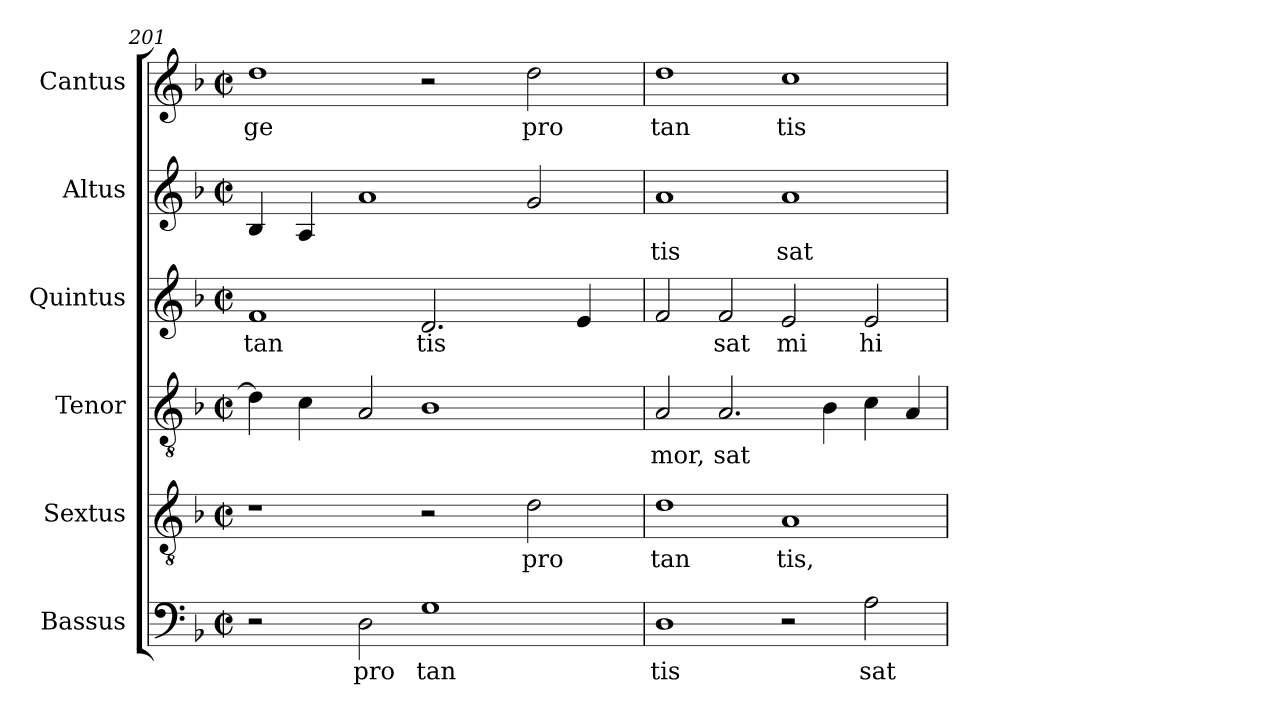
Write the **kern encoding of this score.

**kern	**text	**kern	**text	**kern	**text	**kern	**text	**kern	**text	**kern	**text
*part6	*part6	*part5	*part5	*part4	*part4	*part3	*part3	*part2	*part2	*part1	*part1
*staff6	*staff6	*staff5	*staff5	*staff4	*staff4	*staff3	*staff3	*staff2	*staff2	*staff1	*staff1
*I"Bassus	*	*I"Sextus	*	*I"Tenor	*	*I"Quintus	*	*I"Altus	*	*I"Cantus	*
*I'Bassus	*	*I'Sextus	*	*I'Tenor	*	*I'Quintus	*	*I'Altus	*	*I'Cantus	*
!!LO:LB:g=z
*clefF4	*	*clefGv2	*	*clefGv2	*	*clefG2	*	*clefG2	*	*clefG2	*
*k[b-]	*	*k[b-]	*	*k[b-]	*	*k[b-]	*	*k[b-]	*	*k[b-]	*
*F:	*	*F:	*	*F:	*	*F:	*	*F:	*	*F:	*
*M2/2	*	*M2/2	*	*M2/2	*	*M2/2	*	*M2/2	*	*M2/2	*
*met(c|)	*	*met(c|)	*	*met(c|)	*	*met(c|)	*	*met(c|)	*	*met(c|)	*
=201	=201	=201	=201	=201	=201	=201	=201	=201	=201	=201	=201
!	!	!	!	!	!	!	!LO:LY:b:cj	!	!	!	!LO:LY:b:cj
*	*	*	*	*^	*	*^	*	*^	*	*	*
2r	.	1r	.	4d\]	4ryy	.	1f	4.ryy	tan	4B-/	8..ryy	.	1dd	-ge
.	.	.	.	.	.	.	.	.	.	.	1ryy	.	.	.
.	.	.	.	4c\	64ryy	.	.	.	.	4A/	.	.	.	.
.	.	.	.	.	1ryy	.	.	.	.	.	.	.	.	.
.	.	.	.	.	.	.	.	1ryy	.	.	.	.	.	.
!	!LO:LY:b:cj	!	!	!	!	!	!	!	!	!	!	!	!	!
2D\	pro	.	.	2A/	.	.	.	.	.	1a	.	.	.	.
!	!LO:LY:b:cj	!	!	!	!	!	!	!	!LO:LY:b:cj	!	!	!	!	!
1G	tan	2r	.	1B-	.	.	2.d/	.	tis	.	.	.	2r	.
.	.	.	.	.	.	.	.	.	.	.	2ryy	.	.	.
.	.	.	.	.	2ryy	.	.	.	.	.	.	.	.	.
.	.	.	.	.	.	.	.	2ryy	.	.	.	.	.	.
!	!	!	!LO:LY:b:cj	!	!	!	!	!	!	!	!	!	!	!LO:LY:b:cj
.	.	2d\	pro	.	.	.	.	.	.	2g/	.	.	2dd\	pro
.	.	.	.	.	.	.	.	.	.	.	4ryy	.	.	.
.	.	.	.	.	.	.	4e/	.	.	.	.	.	.	.
.	.	.	.	.	8...ryy	.	.	.	.	.	.	.	.	.
.	.	.	.	.	.	.	.	8ryy	.	.	.	.	.	.
.	.	.	.	.	.	.	.	.	.	.	32ryy	.	.	.
=202	=202	=202	=202	=202	=202	=202	=202	=202	=202	=202	=202	=202	=202	=202
!	!LO:LY:b:cj	!	!LO:LY:b:cj	!	!	!LO:LY:b:cj	!	!	!	!	!	!LO:LY:b:cj	!	!LO:LY:b:cj
*	*	*	*	*v	*v	*	*	*	*	*v	*v	*	*	*
*	*	*	*	*	*	*v	*v	*	*	*	*	*
1D	tis	1d	tan	2A/	-mor,	2f/	.	1a	tis	1dd	tan
!	!	!	!	!	!LO:LY:b	!	!LO:LY:b:cj	!	!	!	!
.	.	.	.	2.A/	sat	2f/	sat	.	.	.	.
!	!	!	!LO:LY:b:cj	!	!	!	!LO:LY:b:cj	!	!LO:LY:b:cj	!	!LO:LY:b:cj
2r	.	1A	tis,	.	.	2e/	mi	1a	sat	1cc	tis
.	.	.	.	4B-\	.	.	.	.	.	.	.
!	!LO:LY:b:cj	!	!	!	!	!	!LO:LY:b:cj	!	!	!	!
2A\	sat	.	.	4c\	.	2e/	hi	.	.	.	.
.	.	.	.	4A/	.	.	.	.	.	.	.
=	=	=	=	=	=	=	=	=	=	=	=
*-	*-	*-	*-	*-	*-	*-	*-	*-	*-	*-	*-
